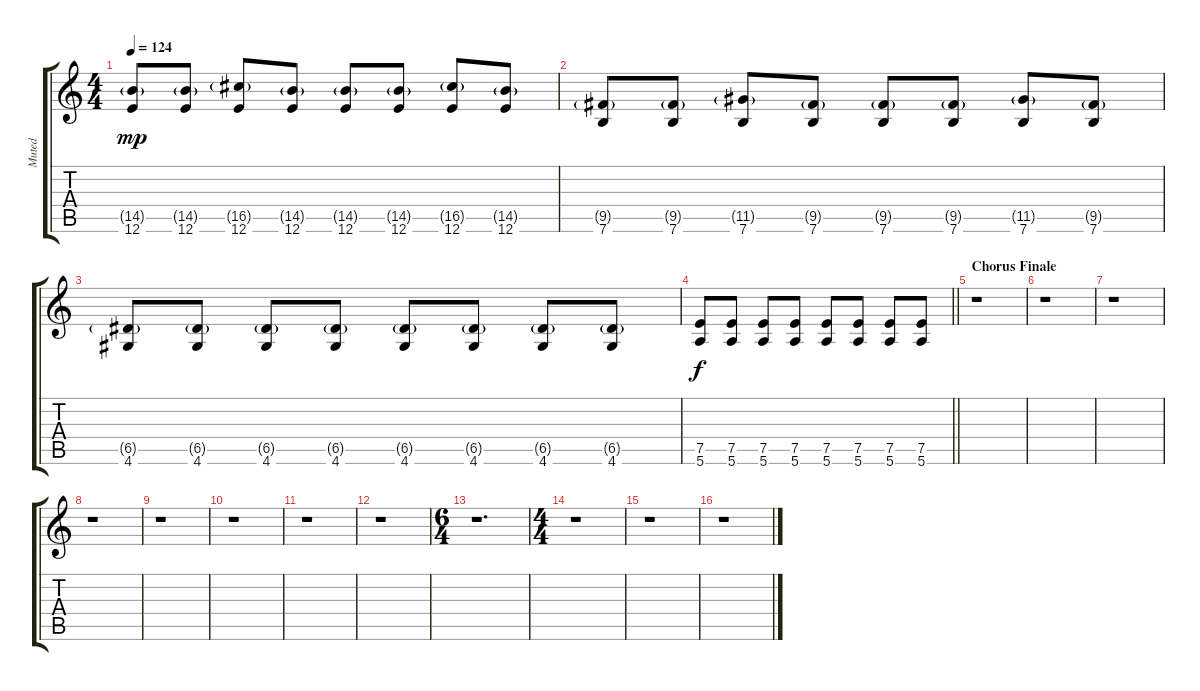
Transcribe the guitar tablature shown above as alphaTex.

\track ("Muted" "Muted") {instrument electricguitarmuted}
\staff {score tabs}
\tuning (E4 B3 G3 D3 A2 E2) {hide}
\ts (4 4)
\tempo 124
\clef g2
\ks c
(14.5{g} 12.6).8{dy mp} (14.5{g} 12.6).8 (16.5{g} 12.6).8 (14.5{g} 12.6).8 (14.5{g} 12.6).8 (14.5{g} 12.6).8 (16.5{g} 12.6).8 (14.5{g} 12.6).8 |
(9.5{g} 7.6).8 (9.5{g} 7.6).8 (11.5{g} 7.6).8 (9.5{g} 7.6).8 (9.5{g} 7.6).8 (9.5{g} 7.6).8 (11.5{g} 7.6).8 (9.5{g} 7.6).8 |
(6.5{g} 4.6).8 (6.5{g} 4.6).8 (6.5{g} 4.6).8 (6.5{g} 4.6).8 (6.5{g} 4.6).8 (6.5{g} 4.6).8 (6.5{g} 4.6).8 (6.5{g} 4.6).8 |
\barLineRight lightlight
(7.5 5.6).8{dy f} (7.5 5.6).8 (7.5 5.6).8 (7.5 5.6).8 (7.5 5.6).8 (7.5 5.6).8 (7.5 5.6).8 (7.5 5.6).8 |
\section ("" "Chorus Finale")
r.1 |
r.1 |
r.1 |
r.1 |
r.1 |
r.1 |
r.1 |
r.1 |
\ts (6 4)
r.1{d} |
\ts (4 4)
r.1 |
r.1 |
r.1
